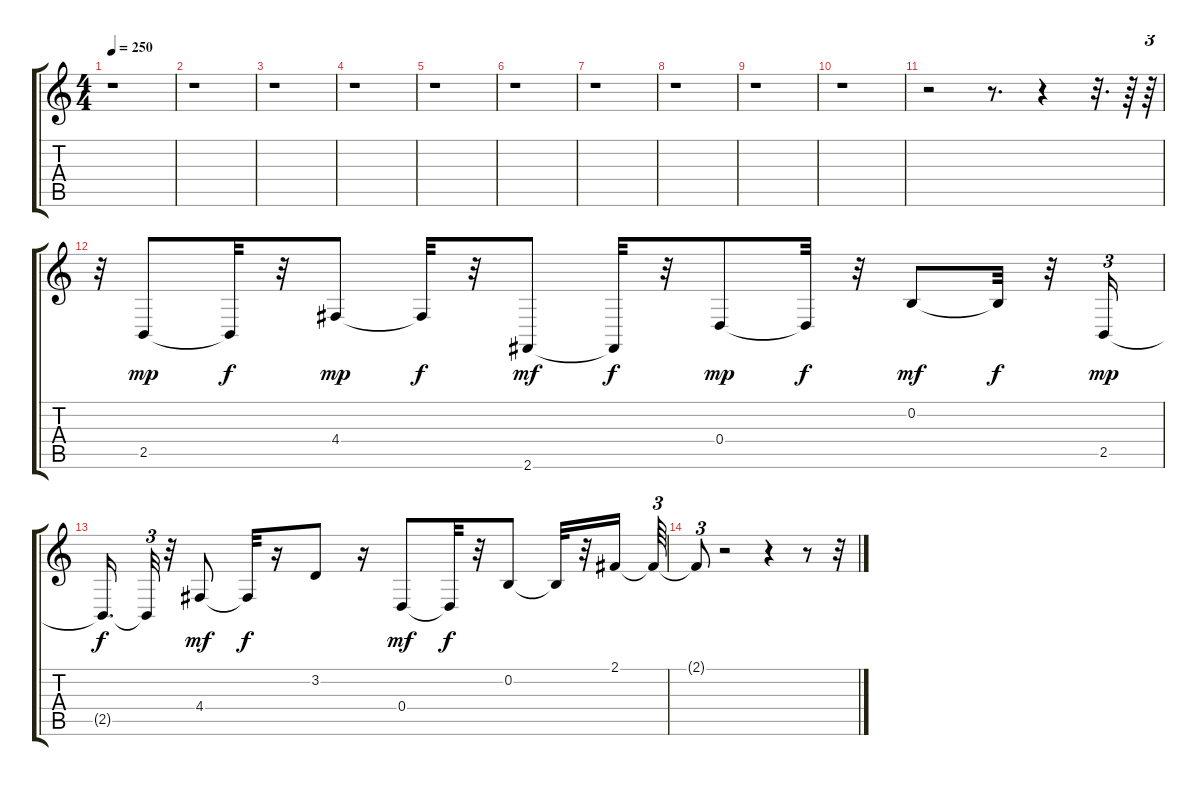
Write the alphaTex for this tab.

\track "" {instrument orchestralharp}
\staff {score tabs}
\tuning (E4 B3 G3 D3 A2 E2) {hide}
\ts (4 4)
\tempo 250
\clef g2
\ks c
r.1{dy f} |
r.1 |
r.1 |
r.1 |
r.1 |
r.1 |
r.1 |
r.1 |
r.1 |
r.1 |
r.2 r.8{d} r.4 r.32{d} r.64 r.64{tu (3 2)} |
r.32{tu (3 2)} 2.5.8{dy mp} 2.5{t}.32{dy f} r.32 4.4.8{dy mp} 4.4{t}.32{dy f} r.32 2.6.8{dy mf} 2.6{t}.32{dy f} r.32 0.4.8{dy mp} 0.4{t}.32{dy f} r.32 0.2.8{dy mf} 0.2{t}.32{dy f} r.32 2.5.16{tu (3 2) dy mp} |
2.5{t}.16{d dy f} 2.5{t}.32{tu (3 2)} r.32 4.4.8{dy mf} 4.4{t}.32{dy f} r.16 3.2.8 r.16 0.4.8{dy mf} 0.4{t}.32{dy f} r.32 0.2.8 0.2{t}.32 r.32 2.1.16 2.1{t}.64{tu (3 2)} |
2.1{t}.8{tu (3 2)} r.2 r.4 r.8 r.32
